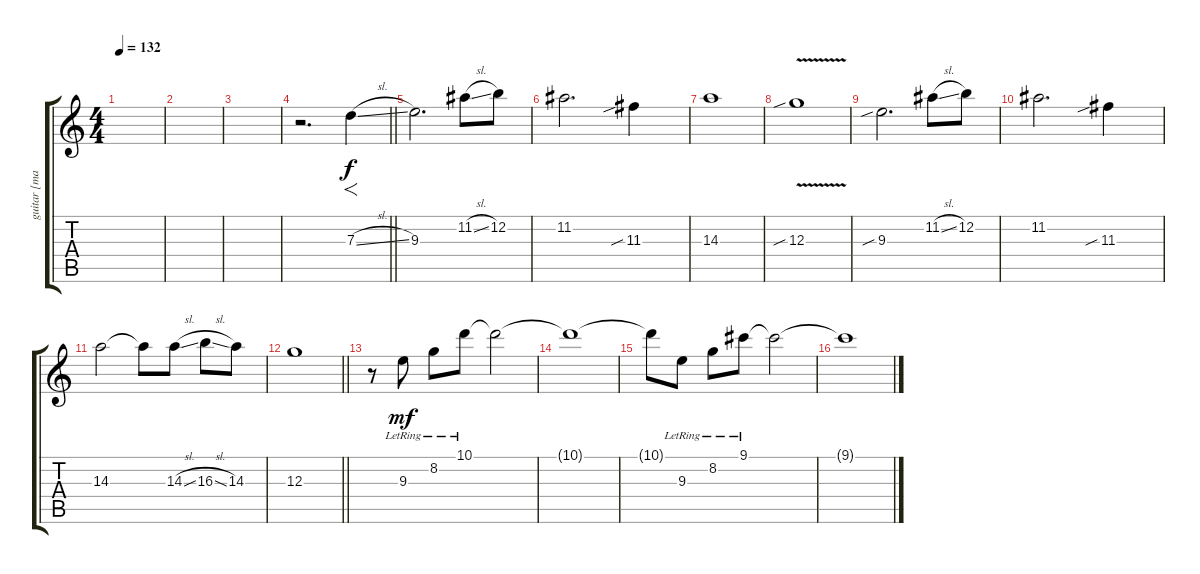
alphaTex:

\track ("guitar [maneki]" "guitar [ma") {instrument distortionguitar}
\staff {score tabs}
\tuning (E4 B3 G3 D3 A2 E2) {hide}
\ts (4 4)
\tempo 132
\clef g2
\ks c
|
|
|
\barLineRight lightlight
r.2{d} 7.3{sl}.4{f} |
\section ("" "")
9.3.2{d} 11.2{sl}.8 12.2.8 |
11.2.2{d} 11.3{sib}.4 |
14.3.1 |
12.3{v sib}.1 |
9.3{sib}.2{d} 11.2{sl}.8 12.2.8 |
11.2.2{d} 11.3{sib}.4 |
14.3.2 14.3{t}.8 14.3{sl}.8 16.3{sl}.8 14.3.8 |
\barLineRight lightlight
12.3.1 |
\section ("" "")
r.8{instrument acousticguitarnylon} 9.3{lr}.8{dy mf} 8.2{lr}.8 10.1{lr}.8 10.1{t}.2 |
10.1{t}.1 |
10.1{t}.8 9.3{lr}.8 8.2{lr}.8 9.1{lr}.8 9.1{t}.2 |
9.1{t}.1
